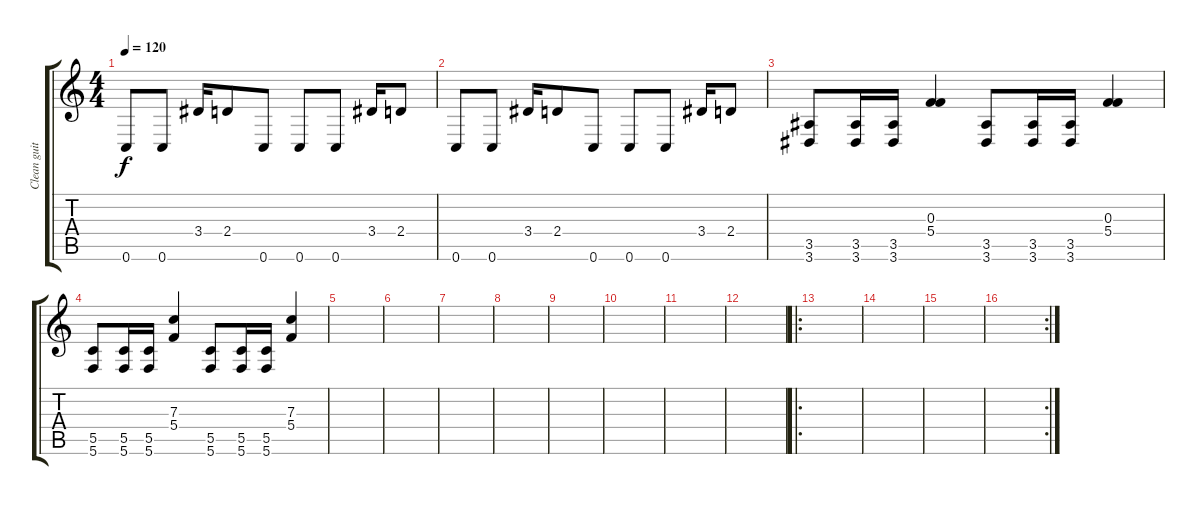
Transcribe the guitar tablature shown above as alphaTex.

\track ("Clean guitar w/ effect" "Clean guit") {instrument acousticguitarsteel}
\staff {score tabs}
\tuning (D4 A3 F3 C3 G2 C2) {hide}
\ts (4 4)
\tempo 120
\clef g2
\ks c
0.6.8{dy f instrument acousticguitarsteel} 0.6.8 3.4.16 2.4.8 0.6.8 0.6.8 0.6.8 3.4.16 2.4.8 |
0.6.8 0.6.8 3.4.16 2.4.8 0.6.8 0.6.8 0.6.8 3.4.16 2.4.8 |
(3.5 3.6).8 (3.5 3.6).16 (3.5 3.6).16 (0.3 5.4).4 (3.5 3.6).8 (3.5 3.6).16 (3.5 3.6).16 (0.3 5.4).4 |
(5.5 5.6).8 (5.5 5.6).16 (5.5 5.6).16 (7.3 5.4).4 (5.5 5.6).8 (5.5 5.6).16 (5.5 5.6).16 (7.3 5.4).4 |
|
|
|
|
|
|
|
|
\ro
|
|
|
\rc 2
